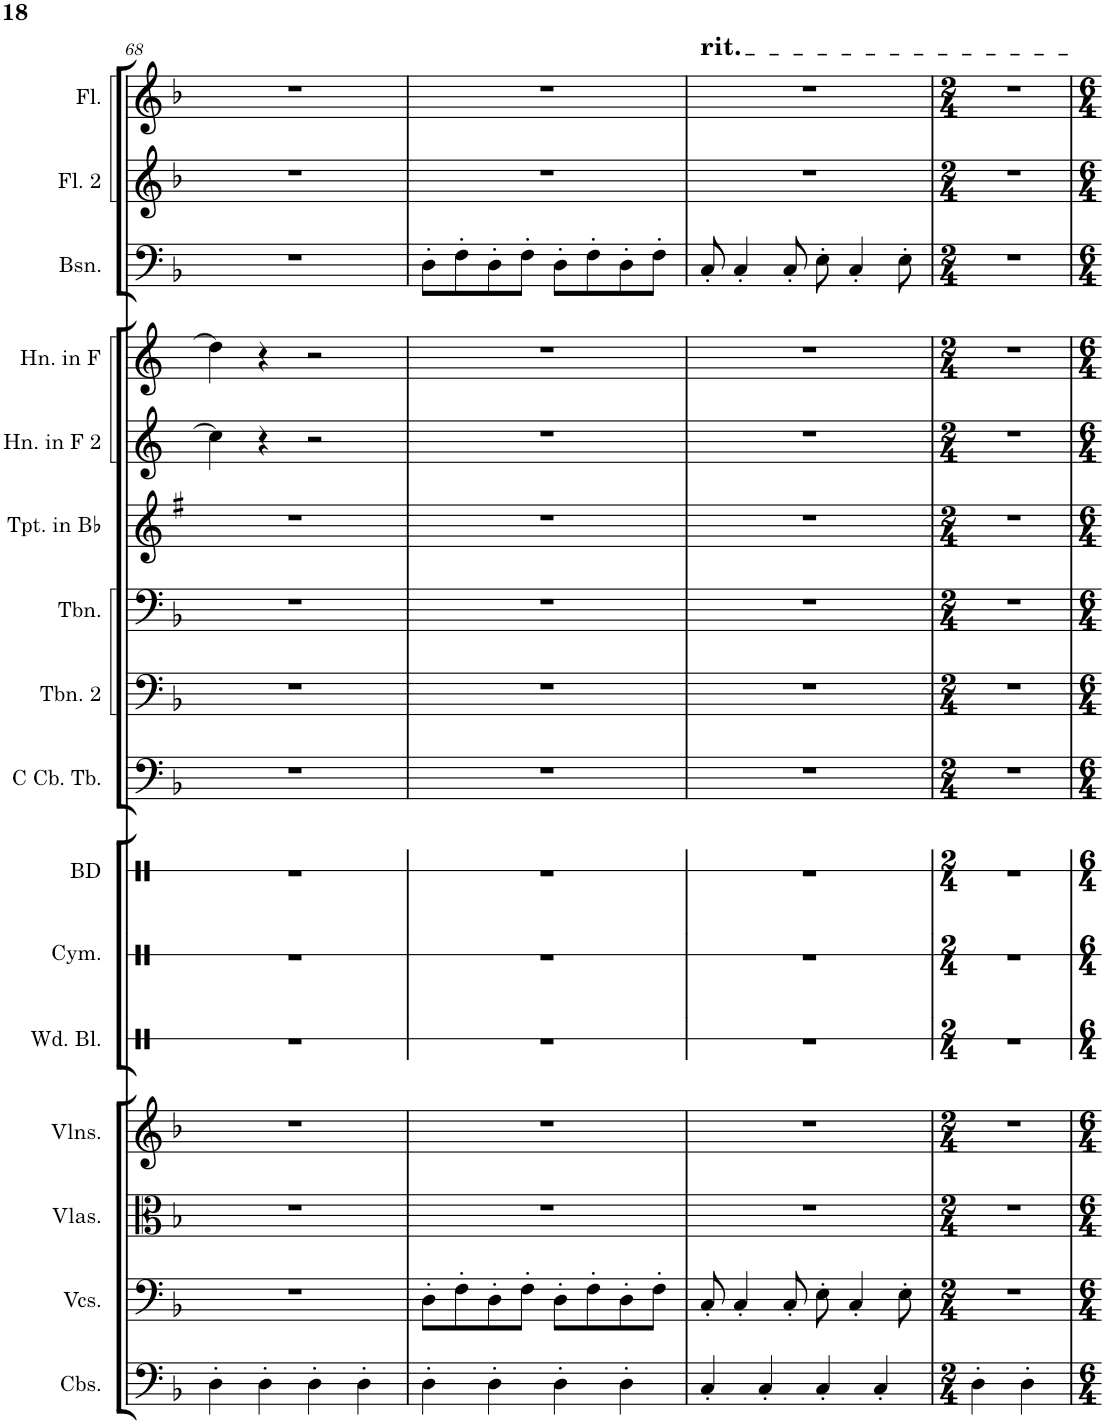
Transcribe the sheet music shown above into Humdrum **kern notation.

**kern	**kern	**kern	**kern	**kern	**kern	**kern	**kern	**kern	**kern	**kern	**kern	**kern	**kern	**kern	**kern
*part16	*part15	*part14	*part13	*part12	*part11	*part10	*part9	*part8	*part7	*part6	*part5	*part4	*part3	*part2	*part1
*staff16	*staff15	*staff14	*staff13	*staff12	*staff11	*staff10	*staff9	*staff8	*staff7	*staff6	*staff5	*staff4	*staff3	*staff2	*staff1
*I"Contrabasses	*I"Violoncellos	*I"Violas	*I"Violins	*I"Wood Blocks	*I"Cymbals	*I"Bass Drum	*I"C Contrabass Tuba	*I"Trombone 2	*I"Trombone	*I"Trumpet in Bb	*I"Horn in F 2	*I"Horn in F	*I"Bassoon	*I"Flute 2	*I"Flute
*I'Cbs.	*I'Vcs.	*I'Vlas.	*I'Vlns.	*I'Wd. Bl.	*I'Cym.	*I'BD	*I'C Cb. Tb.	*I'Tbn. 2	*I'Tbn.	*I'Tpt. in Bb	*I'Hn. in F 2	*I'Hn. in F	*I'Bsn.	*I'Fl. 2	*I'Fl.
!!LO:PB:g=z
*clefF4	*clefF4	*clefC3	*clefG2	*clefX	*clefX	*clefX	*clefF4	*clefF4	*clefF4	*clefG2	*clefG2	*clefG2	*clefF4	*clefG2	*clefG2
*Trd7c12	*	*	*	*	*	*	*	*	*	*Trd1c2	*Trd4c7	*Trd4c7	*	*	*
*k[b-]	*k[b-]	*k[b-]	*k[b-]	*k[]	*k[]	*k[]	*k[b-]	*k[b-]	*k[b-]	*k[f#]	*k[]	*k[]	*k[b-]	*k[b-]	*k[b-]
*M4/4	*M4/4	*M4/4	*M4/4	*M4/4	*M4/4	*M4/4	*M4/4	*M4/4	*M4/4	*M4/4	*M4/4	*M4/4	*M4/4	*M4/4	*M4/4
=68	=68	=68	=68	=68	=68	=68	=68	=68	=68	=68	=68	=68	=68	=68	=68
4D'\	1r	1r	1r	1r	1r	1r	1r	1r	1r	1r	4cc\]	4dd\]	1r	1r	1r
4D'\	.	.	.	.	.	.	.	.	.	.	4r	4r	.	.	.
4D'\	.	.	.	.	.	.	.	.	.	.	2r	2r	.	.	.
4D'\	.	.	.	.	.	.	.	.	.	.	.	.	.	.	.
=69	=69	=69	=69	=69	=69	=69	=69	=69	=69	=69	=69	=69	=69	=69	=69
4D'\	8D'\L	1r	1r	1r	1r	1r	1r	1r	1r	1r	1r	1r	8D'\L	1r	1r
.	8F'\	.	.	.	.	.	.	.	.	.	.	.	8F'\	.	.
4D'\	8D'\	.	.	.	.	.	.	.	.	.	.	.	8D'\	.	.
.	8F'\J	.	.	.	.	.	.	.	.	.	.	.	8F'\J	.	.
4D'\	8D'\L	.	.	.	.	.	.	.	.	.	.	.	8D'\L	.	.
.	8F'\	.	.	.	.	.	.	.	.	.	.	.	8F'\	.	.
4D'\	8D'\	.	.	.	.	.	.	.	.	.	.	.	8D'\	.	.
.	8F'\J	.	.	.	.	.	.	.	.	.	.	.	8F'\J	.	.
=70	=70	=70	=70	=70	=70	=70	=70	=70	=70	=70	=70	=70	=70	=70	=70
!	!	!	!	!	!	!	!	!	!	!	!	!	!	!	!LO:TX:a:t=rit.
4C'/	8C'/	1r	1r	1r	1r	1r	1r	1r	1r	1r	1r	1r	8C'/	1r	1r
.	4C'/	.	.	.	.	.	.	.	.	.	.	.	4C'/	.	.
4C'/	.	.	.	.	.	.	.	.	.	.	.	.	.	.	.
.	8C'/	.	.	.	.	.	.	.	.	.	.	.	8C'/	.	.
4C'/	8E'\	.	.	.	.	.	.	.	.	.	.	.	8E'\	.	.
.	4C'/	.	.	.	.	.	.	.	.	.	.	.	4C'/	.	.
4C'/	.	.	.	.	.	.	.	.	.	.	.	.	.	.	.
.	8E'\	.	.	.	.	.	.	.	.	.	.	.	8E'\	.	.
=71	=71	=71	=71	=71	=71	=71	=71	=71	=71	=71	=71	=71	=71	=71	=71
*M2/4	*M2/4	*M2/4	*M2/4	*M2/4	*M2/4	*M2/4	*M2/4	*M2/4	*M2/4	*M2/4	*M2/4	*M2/4	*M2/4	*M2/4	*M2/4
4D'\	2r	2r	2r	2r	2r	2r	2r	2r	2r	2r	2r	2r	2r	2r	2r
4D'\	.	.	.	.	.	.	.	.	.	.	.	.	.	.	.
=	=	=	=	=	=	=	=	=	=	=	=	=	=	=	=
*-	*-	*-	*-	*-	*-	*-	*-	*-	*-	*-	*-	*-	*-	*-	*-
